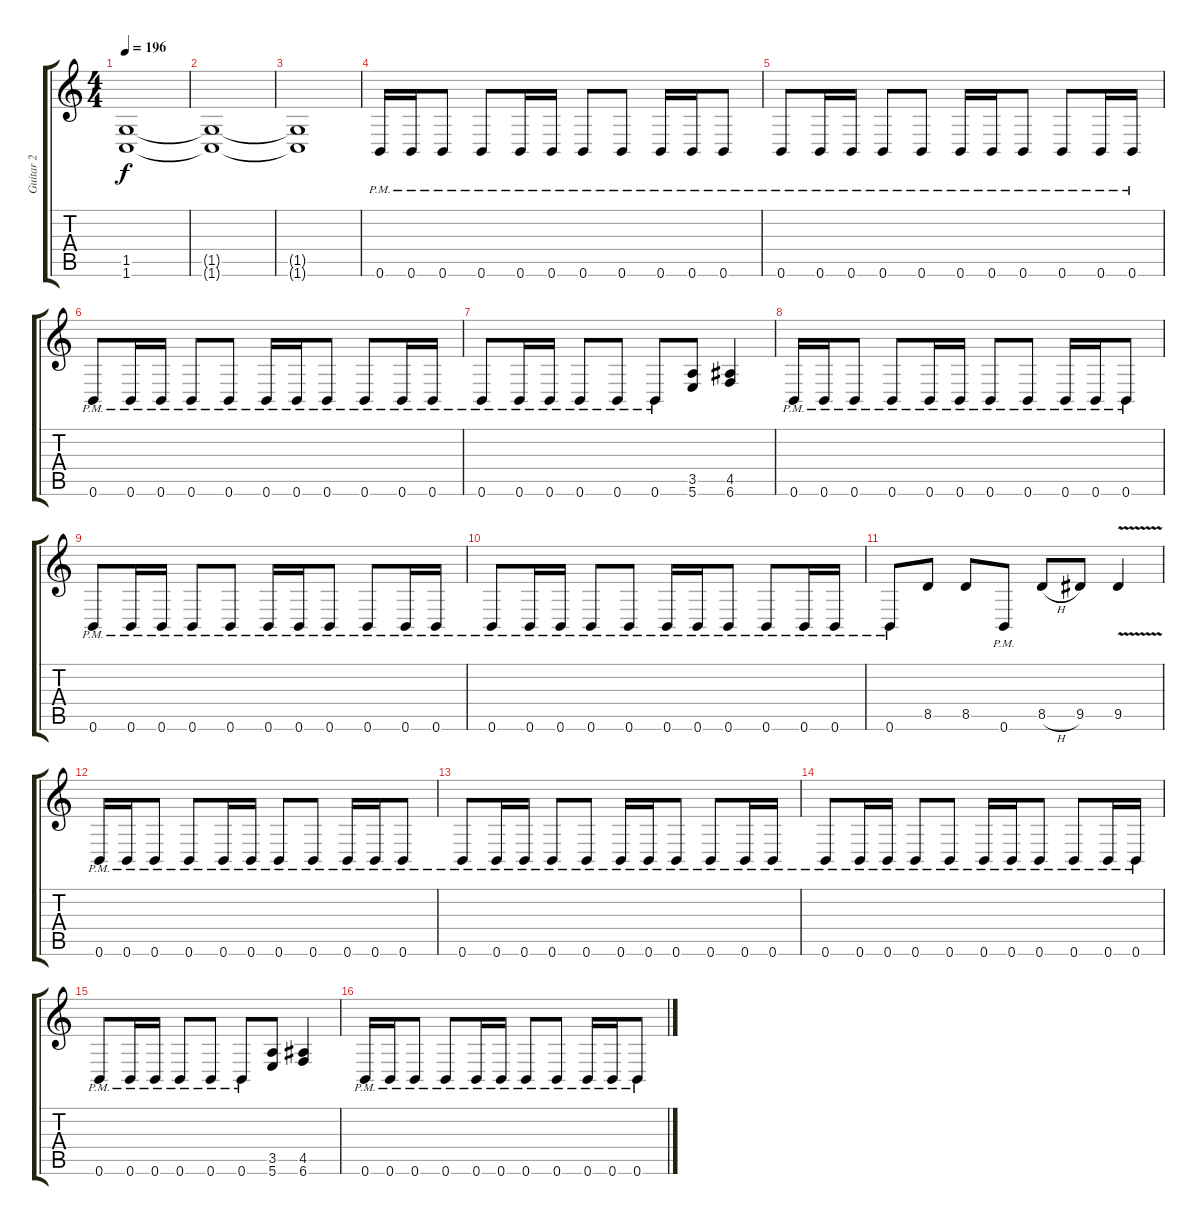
\track ("Guitar 2" "Guitar 2") {instrument distortionguitar}
\staff {score tabs}
\tuning (Db4 Ab3 E3 B2 Gb2 B1) {hide}
\ts (4 4)
\tempo 196
\clef g2
\ks c
(1.5{t} 1.6{t}).1{dy f} |
(1.5{t} 1.6{t}).1 |
(1.5{t} 1.6{t}).1 |
0.6{pm}.16 0.6{pm}.16 0.6{pm}.8 0.6{pm}.8 0.6{pm}.16 0.6{pm}.16 0.6{pm}.8 0.6{pm}.8 0.6{pm}.16 0.6{pm}.16 0.6{pm}.8 |
0.6{pm}.8 0.6{pm}.16 0.6{pm}.16 0.6{pm}.8 0.6{pm}.8 0.6{pm}.16 0.6{pm}.16 0.6{pm}.8 0.6{pm}.8 0.6{pm}.16 0.6{pm}.16 |
0.6{pm}.8 0.6{pm}.16 0.6{pm}.16 0.6{pm}.8 0.6{pm}.8 0.6{pm}.16 0.6{pm}.16 0.6{pm}.8 0.6{pm}.8 0.6{pm}.16 0.6{pm}.16 |
0.6{pm}.8 0.6{pm}.16 0.6{pm}.16 0.6{pm}.8 0.6{pm}.8 0.6{pm}.8 (3.5 5.6).8 (4.5 6.6).4 |
0.6{pm}.16 0.6{pm}.16 0.6{pm}.8 0.6{pm}.8 0.6{pm}.16 0.6{pm}.16 0.6{pm}.8 0.6{pm}.8 0.6{pm}.16 0.6{pm}.16 0.6{pm}.8 |
0.6{pm}.8 0.6{pm}.16 0.6{pm}.16 0.6{pm}.8 0.6{pm}.8 0.6{pm}.16 0.6{pm}.16 0.6{pm}.8 0.6{pm}.8 0.6{pm}.16 0.6{pm}.16 |
0.6{pm}.8 0.6{pm}.16 0.6{pm}.16 0.6{pm}.8 0.6{pm}.8 0.6{pm}.16 0.6{pm}.16 0.6{pm}.8 0.6{pm}.8 0.6{pm}.16 0.6{pm}.16 |
0.6{pm}.8 8.5.8 8.5.8 0.6{pm}.8 8.5{h}.8 9.5.8 9.5{v}.4 |
0.6{pm}.16 0.6{pm}.16 0.6{pm}.8 0.6{pm}.8 0.6{pm}.16 0.6{pm}.16 0.6{pm}.8 0.6{pm}.8 0.6{pm}.16 0.6{pm}.16 0.6{pm}.8 |
0.6{pm}.8 0.6{pm}.16 0.6{pm}.16 0.6{pm}.8 0.6{pm}.8 0.6{pm}.16 0.6{pm}.16 0.6{pm}.8 0.6{pm}.8 0.6{pm}.16 0.6{pm}.16 |
0.6{pm}.8 0.6{pm}.16 0.6{pm}.16 0.6{pm}.8 0.6{pm}.8 0.6{pm}.16 0.6{pm}.16 0.6{pm}.8 0.6{pm}.8 0.6{pm}.16 0.6{pm}.16 |
0.6{pm}.8 0.6{pm}.16 0.6{pm}.16 0.6{pm}.8 0.6{pm}.8 0.6{pm}.8 (3.5 5.6).8 (4.5 6.6).4 |
0.6{pm}.16 0.6{pm}.16 0.6{pm}.8 0.6{pm}.8 0.6{pm}.16 0.6{pm}.16 0.6{pm}.8 0.6{pm}.8 0.6{pm}.16 0.6{pm}.16 0.6{pm}.8
